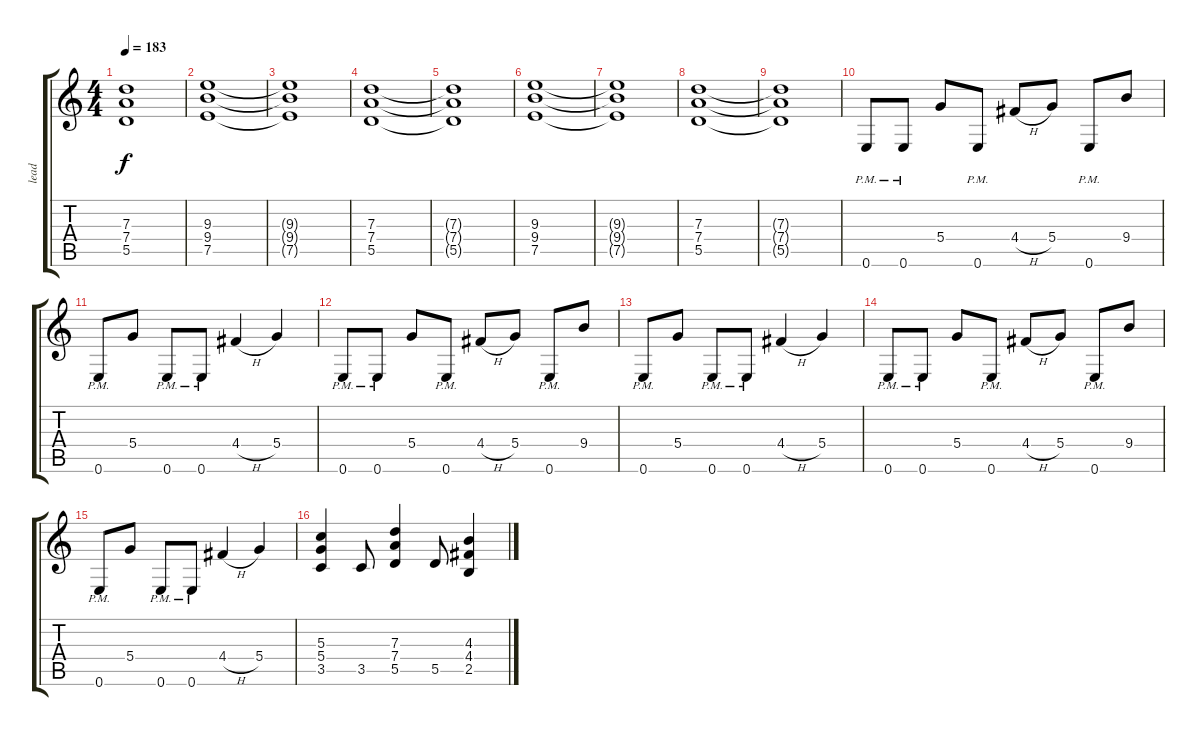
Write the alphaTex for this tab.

\track ("lead" "lead") {instrument distortionguitar}
\staff {score tabs}
\tuning (E4 B3 G3 D3 A2 E2) {hide}
\ts (4 4)
\tempo 183
\clef g2
\ks c
(7.3 7.4 5.5).1{dy f} |
(9.3 9.4 7.5).1 |
(9.3{t} 9.4{t} 7.5{t}).1 |
(7.3 7.4 5.5).1 |
(7.3{t} 7.4{t} 5.5{t}).1 |
(9.3 9.4 7.5).1 |
(9.3{t} 9.4{t} 7.5{t}).1 |
(7.3 7.4 5.5).1 |
(7.3{t} 7.4{t} 5.5{t}).1 |
0.6{pm}.8 0.6{pm}.8 5.4.8 0.6{pm}.8 4.4{h}.8 5.4.8 0.6{pm}.8 9.4.8 |
0.6{pm}.8 5.4.8 0.6{pm}.8 0.6{pm}.8 4.4{h}.4 5.4.4 |
0.6{pm}.8 0.6{pm}.8 5.4.8 0.6{pm}.8 4.4{h}.8 5.4.8 0.6{pm}.8 9.4.8 |
0.6{pm}.8 5.4.8 0.6{pm}.8 0.6{pm}.8 4.4{h}.4 5.4.4 |
0.6{pm}.8 0.6{pm}.8 5.4.8 0.6{pm}.8 4.4{h}.8 5.4.8 0.6{pm}.8 9.4.8 |
0.6{pm}.8 5.4.8 0.6{pm}.8 0.6{pm}.8 4.4{h}.4 5.4.4 |
(5.3 5.4 3.5).4 3.5.8 (7.3 7.4 5.5).4 5.5.8 (4.3 4.4 2.5).4
